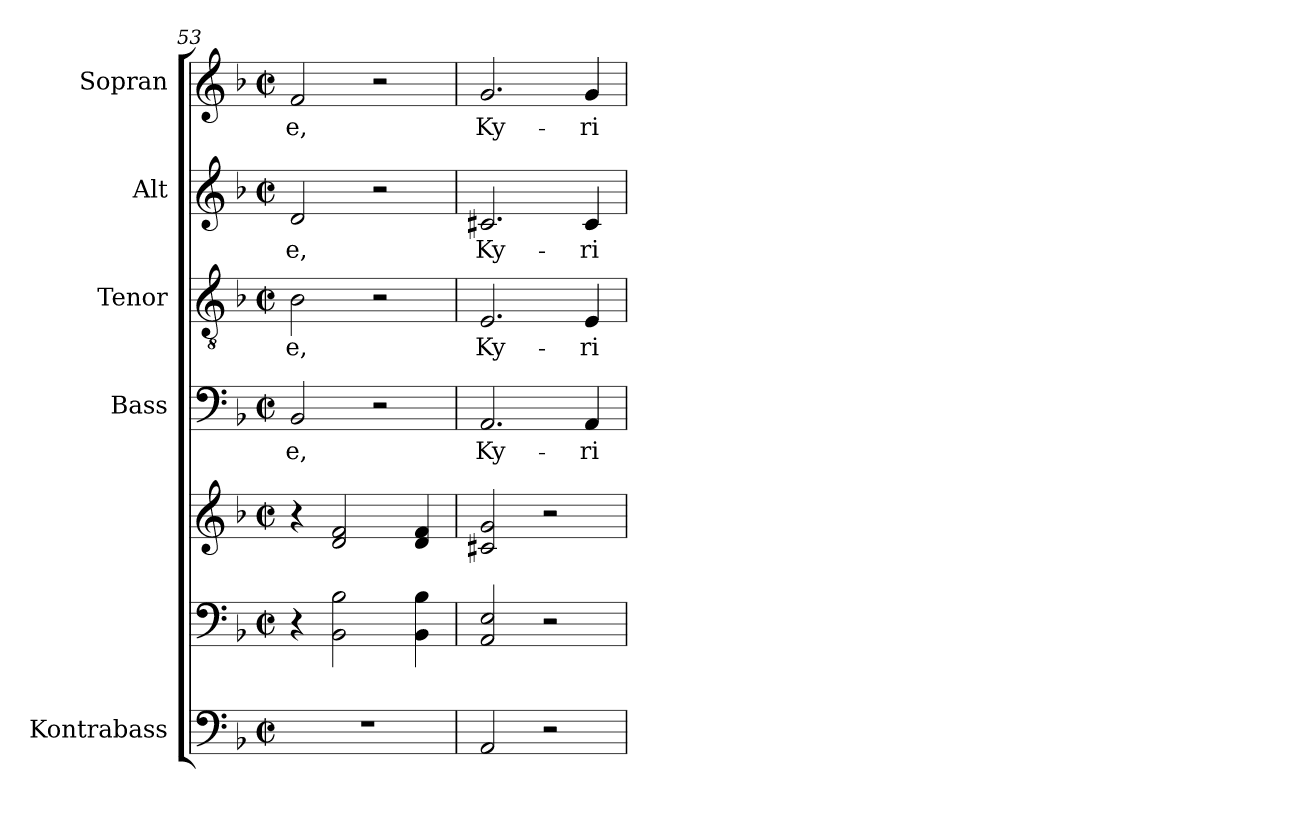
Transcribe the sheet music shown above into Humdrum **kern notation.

**kern	**kern	**kern	**kern	**text	**kern	**text	**kern	**text	**kern	**text
*part6	*part5	*part5	*part4	*part4	*part3	*part3	*part2	*part2	*part1	*part1
*staff7	*staff6	*staff5	*staff4	*staff4	*staff3	*staff3	*staff2	*staff2	*staff1	*staff1
*I"Kontrabass	*	*	*I"Bass	*	*I"Tenor	*	*I"Alt	*	*I"Sopran	*
*I'Kb.	*	*	*I'B.	*	*I'T.	*	*I'A.	*	*I'S.	*
*clefF4	*clefF4	*clefG2	*clefF4	*	*clefGv2	*	*clefG2	*	*clefG2	*
*ITrd7c12	*	*	*	*	*	*	*	*	*	*
*k[b-]	*k[b-]	*k[b-]	*k[b-]	*	*k[b-]	*	*k[b-]	*	*k[b-]	*
*F:	*F:	*F:	*F:	*	*F:	*	*F:	*	*F:	*
*M2/2	*M2/2	*M2/2	*M2/2	*	*M2/2	*	*M2/2	*	*M2/2	*
*met(c|)	*met(c|)	*met(c|)	*met(c|)	*	*met(c|)	*	*met(c|)	*	*met(c|)	*
=53	=53	=53	=53	=53	=53	=53	=53	=53	=53	=53
!	!	!	!	!LO:LY:b	!	!LO:LY:b	!	!LO:LY:b	!	!LO:LY:b
1r	4r	4r	2BB-/	-e,	2B-\	-e,	2d/	-e,	2f/	-e,
.	2BB-\ 2B-\	2d/ 2f/	.	.	.	.	.	.	.	.
.	.	.	2r	.	2r	.	2r	.	2r	.
.	4BB-\ 4B-\	4d/ 4f/	.	.	.	.	.	.	.	.
=54	=54	=54	=54	=54	=54	=54	=54	=54	=54	=54
!	!	!	!	!LO:LY:b	!	!LO:LY:b	!	!LO:LY:b	!	!LO:LY:b
2AAA/	2AA/ 2E/	2c#X/ 2g/	2.AA/	Ky-	2.E/	Ky-	2.c#X/	Ky-	2.g/	Ky-
2r	2r	2r	.	.	.	.	.	.	.	.
!	!	!	!	!LO:LY:b	!	!LO:LY:b	!	!LO:LY:b	!	!LO:LY:b
.	.	.	4AA/	-ri-	4E/	-ri-	4c#/	-ri-	4g/	-ri-
=	=	=	=	=	=	=	=	=	=	=
*-	*-	*-	*-	*-	*-	*-	*-	*-	*-	*-
